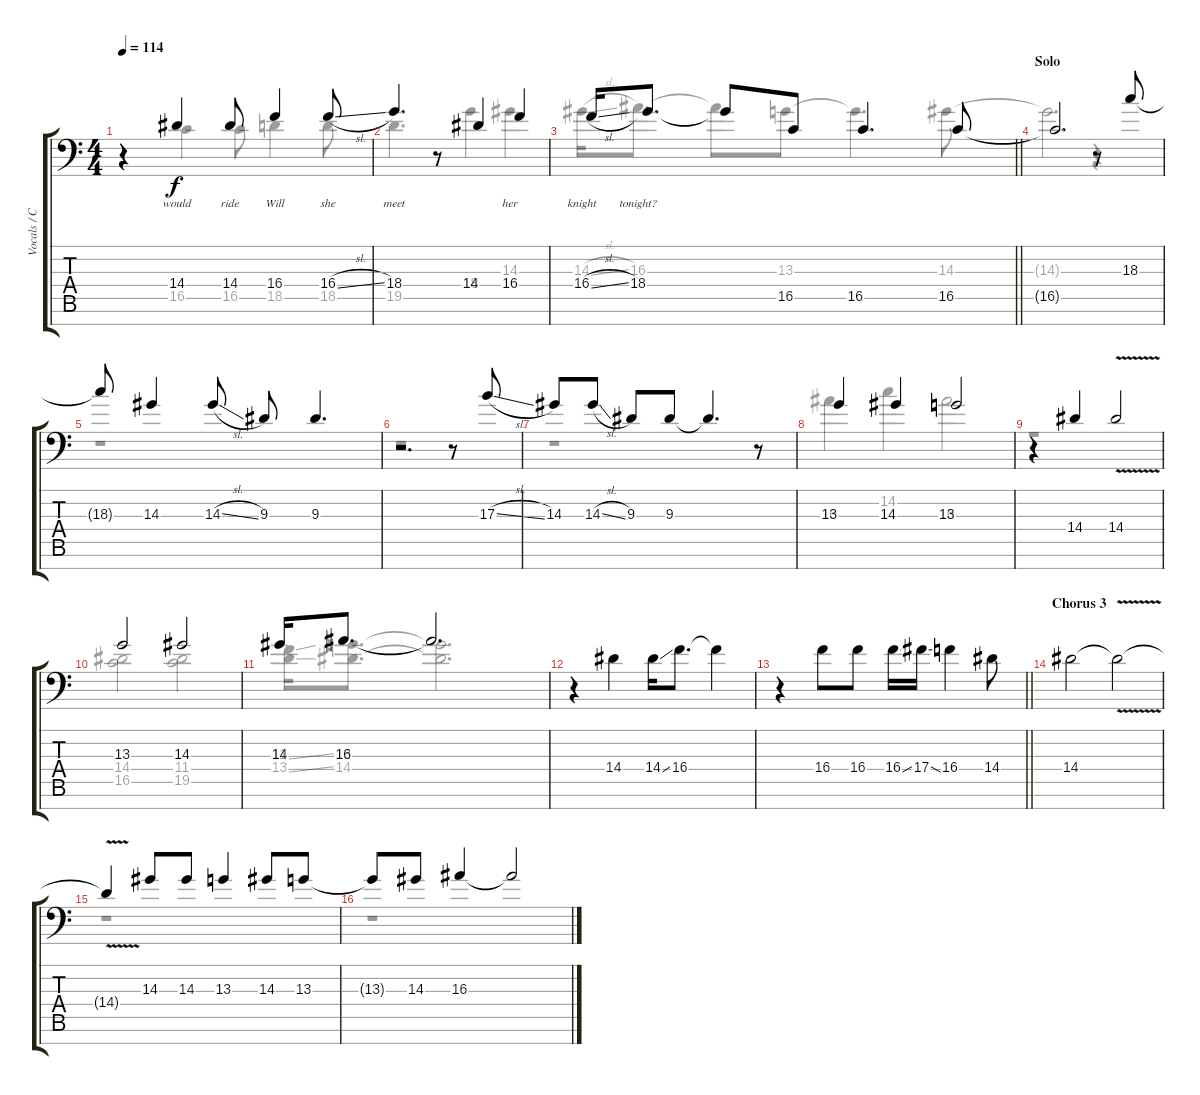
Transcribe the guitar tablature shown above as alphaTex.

\track ("Vocals / Christine Rhoades" "Vocals / C") {instrument choiraahs}
\staff {score tabs}
\tuning (Eb4 Bb3 Gb3 Db3 Ab2 Eb2 Bb1) {hide}
\voice
\ts (4 4)
\tempo 114
\clef f4
\ks c
r.4{dy f} 14.4.4{lyrics (0 "would") lyrics (1 "") lyrics (2 "") lyrics (3 "") lyrics (4 "")} 14.4.8{lyrics (0 "ride") lyrics (1 "") lyrics (2 "") lyrics (3 "") lyrics (4 "")} 16.4.4{lyrics (0 "Will") lyrics (1 "") lyrics (2 "") lyrics (3 "") lyrics (4 "")} 16.4{sl}.8{lyrics (0 "she") lyrics (1 "") lyrics (2 "") lyrics (3 "") lyrics (4 "")} |
18.4.4{d lyrics (0 "meet") lyrics (1 "") lyrics (2 "") lyrics (3 "") lyrics (4 "")} r.8 14.4.4{lyrics (0 "") lyrics (1 "") lyrics (2 "") lyrics (3 "") lyrics (4 "")} 16.4.4{lyrics (0 "her") lyrics (1 "") lyrics (2 "") lyrics (3 "") lyrics (4 "")} |
\barLineRight lightlight
16.4{sl}.16{lyrics (0 "knight") lyrics (1 "") lyrics (2 "") lyrics (3 "") lyrics (4 "")} 18.4.8{d lyrics (0 "tonight?") lyrics (1 "") lyrics (2 "") lyrics (3 "") lyrics (4 "")} 18.4{t}.8 16.5.8 16.5.4{d} 16.5.8 |
\section ("" "Solo")
16.5{t}.2{d} r.8 18.3.8 |
18.3{t}.8 14.3.4 14.3{sl}.8 9.3.8 9.3.4{d} |
r.2{d} r.8 17.3{sl}.8 |
14.3.8 14.3{sl}.8 9.3.8 9.3.8 9.3{t}.4{d} r.8 |
13.3.4 14.3.4 13.3.2 |
r.4 14.4.4 14.4{v}.2 |
13.3.2 14.3.2 |
14.3.16 16.3.8{d} 16.3{t}.2{d} |
r.4 14.4.4 14.4{ss}.16 16.4.8{d} 16.4{t}.4 |
\barLineRight lightlight
r.4 16.4.8 16.4.8 16.4{ss}.16 17.4{ss}.16 16.4.4 14.4.8 |
\section ("" "Chorus 3")
14.4.2 14.4{v t}.2 |
14.4{v t}.4 14.3.8 14.3.8 13.3.4 14.3.8 13.3.8 |
13.3{t}.8 14.3.8 16.3.4 16.3{t}.2
\voice
\clef f4
\ottava regular
\simile none
\ks c
r.4{dy f} 16.5.4 16.5.8 18.5.4 18.5.8 |
19.5.4{d} r.8 18.4.4 14.3.4 |
\barLineRight lightlight
14.3{sl}.16 16.3.8{d} 16.3{t}.8 13.3.8 13.3{t}.4{d} 14.3.8 |
14.3{t}.2{d} r.4 |
r.1 |
r.1 |
r.1 |
16.3.4 14.2.4 16.3.2 |
r.1 |
(14.4 16.5).2 (11.4 19.5).2 |
(11.3{ss} 13.4{ss}).16 (13.3 14.4).8{d} (13.3{t} 14.4{t}).2{d} |
|
\barLineRight lightlight
|
|
r.1 |
r.1
